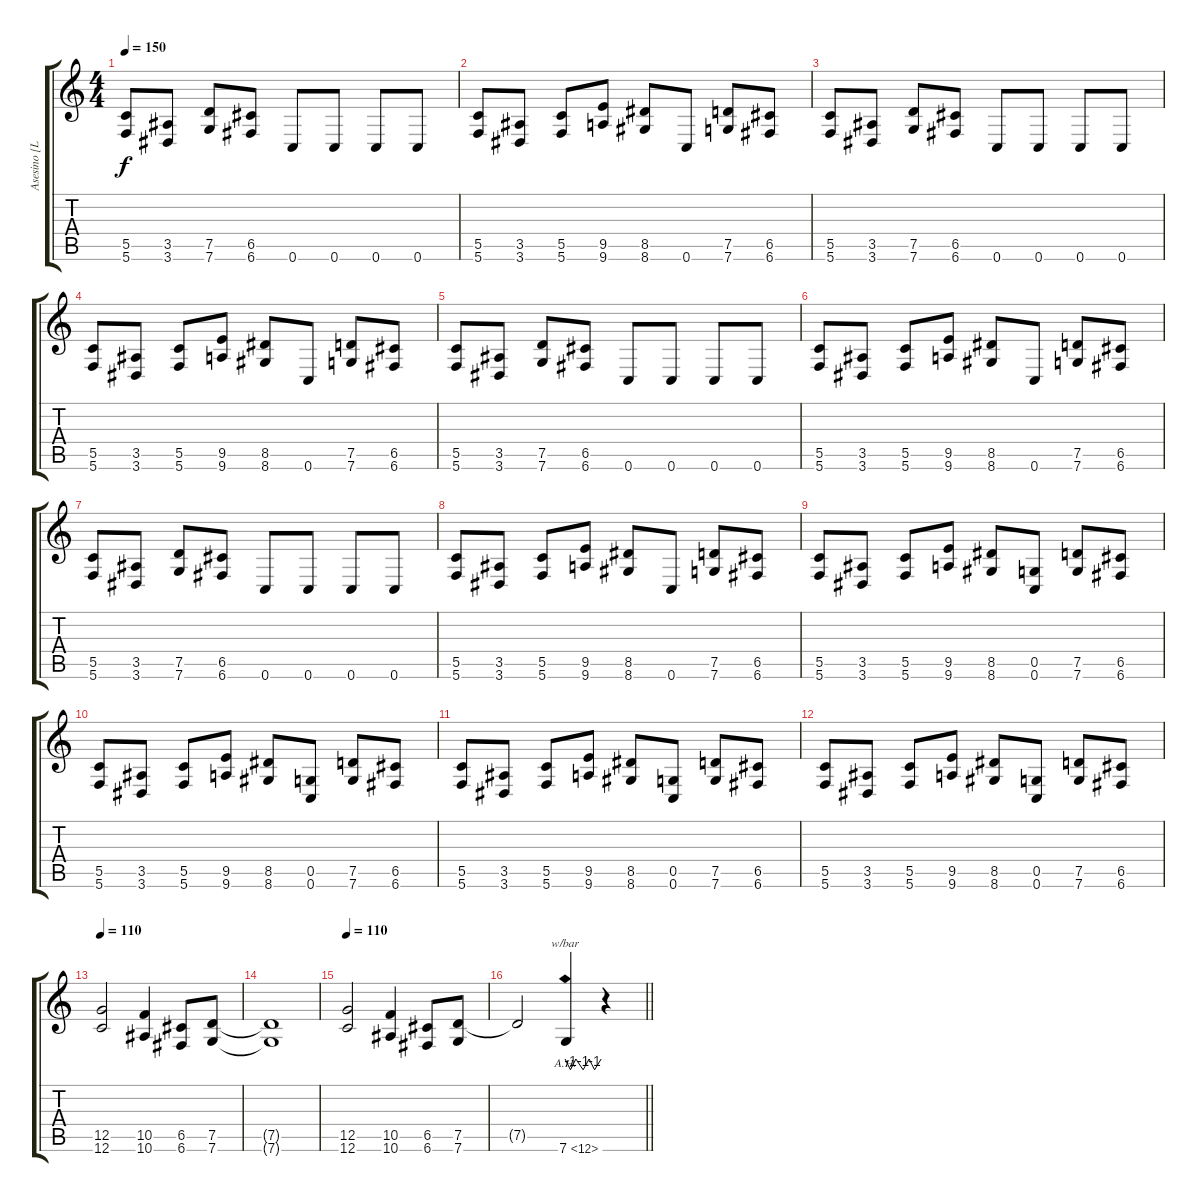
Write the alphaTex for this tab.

\track ("Asesino [Left Channel ]" "Asesino [L") {instrument distortionguitar}
\staff {score tabs}
\tuning (D4 A3 F3 C3 G2 C2) {hide}
\ts (4 4)
\tempo 150
\clef g2
\ks c
(5.5 5.6).8{dy f} (3.5 3.6).8 (7.5 7.6).8 (6.5 6.6).8 0.6.8 0.6.8 0.6.8 0.6.8 |
(5.5 5.6).8 (3.5 3.6).8 (5.5 5.6).8 (9.5 9.6).8 (8.5 8.6).8 0.6.8 (7.5 7.6).8 (6.5 6.6).8 |
(5.5 5.6).8 (3.5 3.6).8 (7.5 7.6).8 (6.5 6.6).8 0.6.8 0.6.8 0.6.8 0.6.8 |
(5.5 5.6).8 (3.5 3.6).8 (5.5 5.6).8 (9.5 9.6).8 (8.5 8.6).8 0.6.8 (7.5 7.6).8 (6.5 6.6).8 |
(5.5 5.6).8 (3.5 3.6).8 (7.5 7.6).8 (6.5 6.6).8 0.6.8 0.6.8 0.6.8 0.6.8 |
(5.5 5.6).8 (3.5 3.6).8 (5.5 5.6).8 (9.5 9.6).8 (8.5 8.6).8 0.6.8 (7.5 7.6).8 (6.5 6.6).8 |
(5.5 5.6).8 (3.5 3.6).8 (7.5 7.6).8 (6.5 6.6).8 0.6.8 0.6.8 0.6.8 0.6.8 |
(5.5 5.6).8 (3.5 3.6).8 (5.5 5.6).8 (9.5 9.6).8 (8.5 8.6).8 0.6.8 (7.5 7.6).8 (6.5 6.6).8 |
(5.5 5.6).8 (3.5 3.6).8 (5.5 5.6).8 (9.5 9.6).8 (8.5 8.6).8 (0.5 0.6).8 (7.5 7.6).8 (6.5 6.6).8 |
(5.5 5.6).8 (3.5 3.6).8 (5.5 5.6).8 (9.5 9.6).8 (8.5 8.6).8 (0.5 0.6).8 (7.5 7.6).8 (6.5 6.6).8 |
(5.5 5.6).8 (3.5 3.6).8 (5.5 5.6).8 (9.5 9.6).8 (8.5 8.6).8 (0.5 0.6).8 (7.5 7.6).8 (6.5 6.6).8 |
(5.5 5.6).8 (3.5 3.6).8 (5.5 5.6).8 (9.5 9.6).8 (8.5 8.6).8 (0.5 0.6).8 (7.5 7.6).8 (6.5 6.6).8 |
\tempo 110
(12.5 12.6).2 (10.5 10.6).4 (6.5 6.6).8 (7.5 7.6).8 |
(7.5{t} 7.6{t}).1 |
\tempo 110
(12.5 12.6).2 (10.5 10.6).4 (6.5 6.6).8 (7.5 7.6).8 |
\barLineRight lightlight
7.5{t}.2 7.6{ah 5}.4{tbe (custom default 0 0 9 -4 18 0 30 -4 40 0 49 -4 60 0)} r.4
